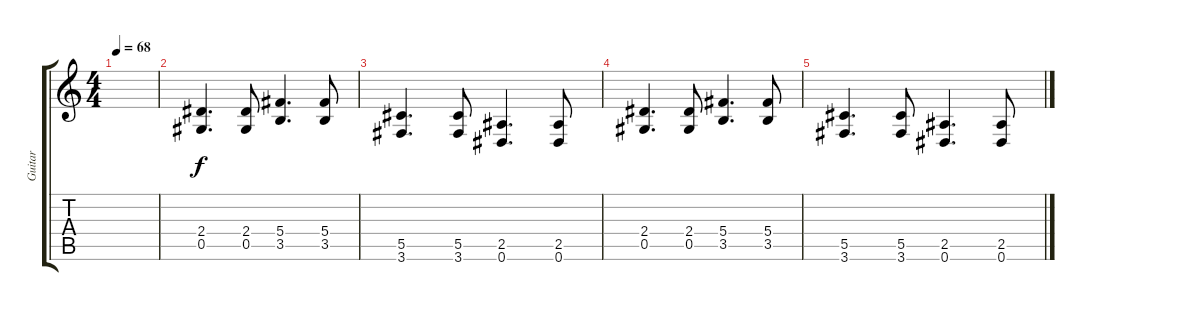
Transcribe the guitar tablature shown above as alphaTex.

\track ("Guitar" "Guitar") {instrument overdrivenguitar}
\staff {score tabs}
\tuning (Eb4 Bb3 Gb3 Db3 Ab2 Eb2) {hide}
\ts (4 4)
\tempo 68
\clef g2
\ks c
|
(2.4 0.5).4{d} (2.4 0.5).8 (5.4 3.5).4{d} (5.4 3.5).8 |
(5.5 3.6).4{d} (5.5 3.6).8 (2.5 0.6).4{d} (2.5 0.6).8 |
(2.4 0.5).4{d} (2.4 0.5).8 (5.4 3.5).4{d} (5.4 3.5).8 |
(5.5 3.6).4{d} (5.5 3.6).8 (2.5 0.6).4{d} (2.5 0.6).8
